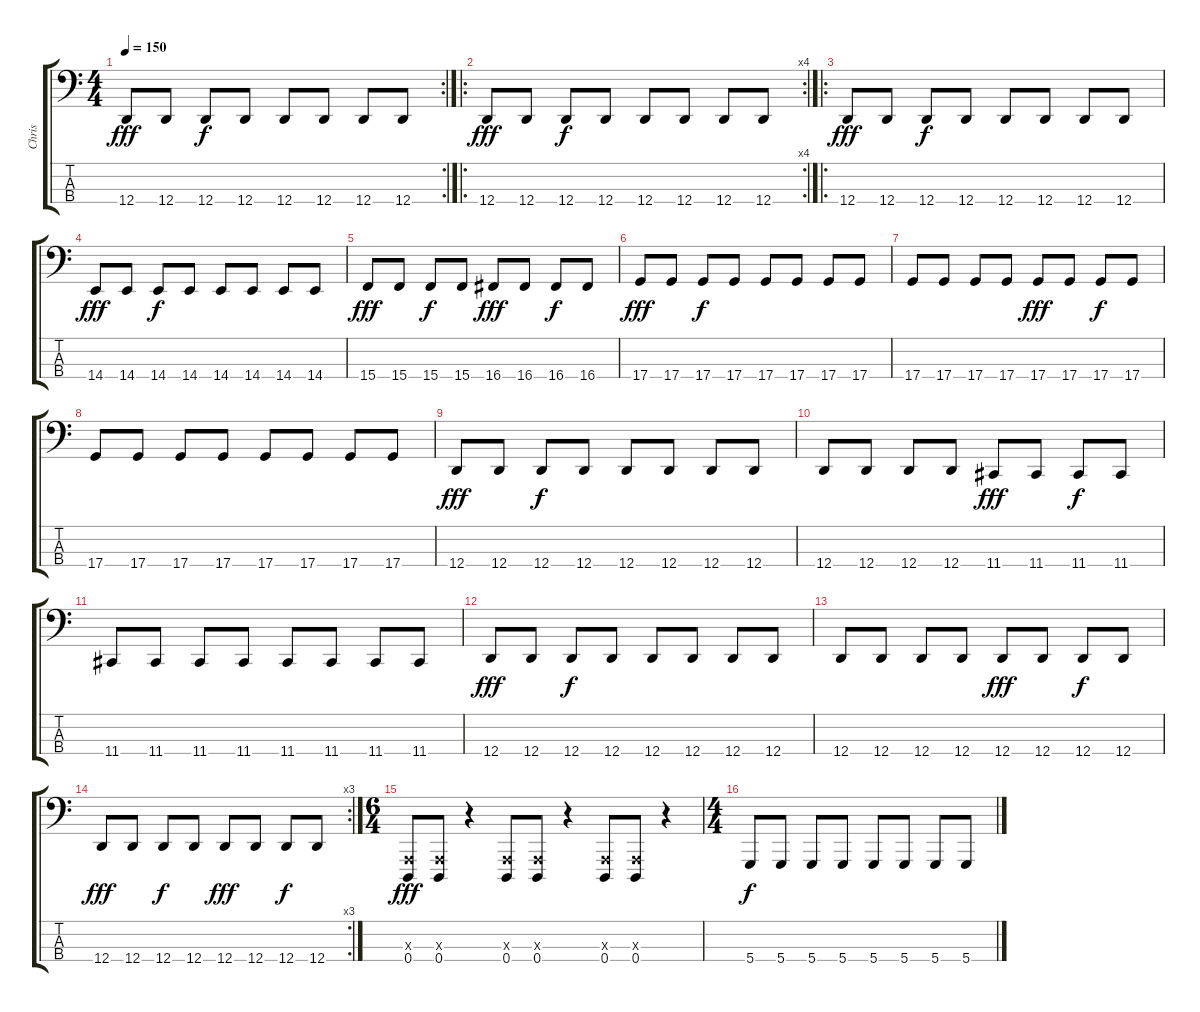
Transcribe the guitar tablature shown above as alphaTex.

\track ("Chris" "Chris") {instrument lead8bassandlead}
\staff {score tabs}
\tuning (G2 D2 A1 D1) {hide}
\rc 2
\ts (4 4)
\tempo 150
\clef f4
\ks c
12.4.8{dy fff instrument lead8bassandlead} 12.4.8 12.4.8{dy f} 12.4.8 12.4.8 12.4.8 12.4.8 12.4.8 |
\ro
\rc 4
12.4.8{dy fff} 12.4.8 12.4.8{dy f} 12.4.8 12.4.8 12.4.8 12.4.8 12.4.8 |
\ro
12.4.8{dy fff} 12.4.8 12.4.8{dy f} 12.4.8 12.4.8 12.4.8 12.4.8 12.4.8 |
14.4.8{dy fff} 14.4.8 14.4.8{dy f} 14.4.8 14.4.8 14.4.8 14.4.8 14.4.8 |
15.4.8{dy fff} 15.4.8 15.4.8{dy f} 15.4.8 16.4.8{dy fff} 16.4.8 16.4.8{dy f} 16.4.8 |
17.4.8{dy fff} 17.4.8 17.4.8{dy f} 17.4.8 17.4.8 17.4.8 17.4.8 17.4.8 |
17.4.8 17.4.8 17.4.8 17.4.8 17.4.8{dy fff} 17.4.8 17.4.8{dy f} 17.4.8 |
17.4.8 17.4.8 17.4.8 17.4.8 17.4.8 17.4.8 17.4.8 17.4.8 |
12.4.8{dy fff} 12.4.8 12.4.8{dy f} 12.4.8 12.4.8 12.4.8 12.4.8 12.4.8 |
12.4.8 12.4.8 12.4.8 12.4.8 11.4.8{dy fff} 11.4.8 11.4.8{dy f} 11.4.8 |
11.4.8 11.4.8 11.4.8 11.4.8 11.4.8 11.4.8 11.4.8 11.4.8 |
12.4.8{dy fff} 12.4.8 12.4.8{dy f} 12.4.8 12.4.8 12.4.8 12.4.8 12.4.8 |
12.4.8 12.4.8 12.4.8 12.4.8 12.4.8{dy fff} 12.4.8 12.4.8{dy f} 12.4.8 |
\rc 3
12.4.8{dy fff} 12.4.8 12.4.8{dy f} 12.4.8 12.4.8{dy fff} 12.4.8 12.4.8{dy f} 12.4.8 |
\ts (6 4)
(0.3{x} 0.4).8{dy fff} (0.3{x} 0.4).8 r.4 (0.3{x} 0.4).8 (0.3{x} 0.4).8 r.4 (0.3{x} 0.4).8 (0.3{x} 0.4).8 r.4 |
\ts (4 4)
5.4.8{dy f} 5.4.8 5.4.8 5.4.8 5.4.8 5.4.8 5.4.8 5.4.8
